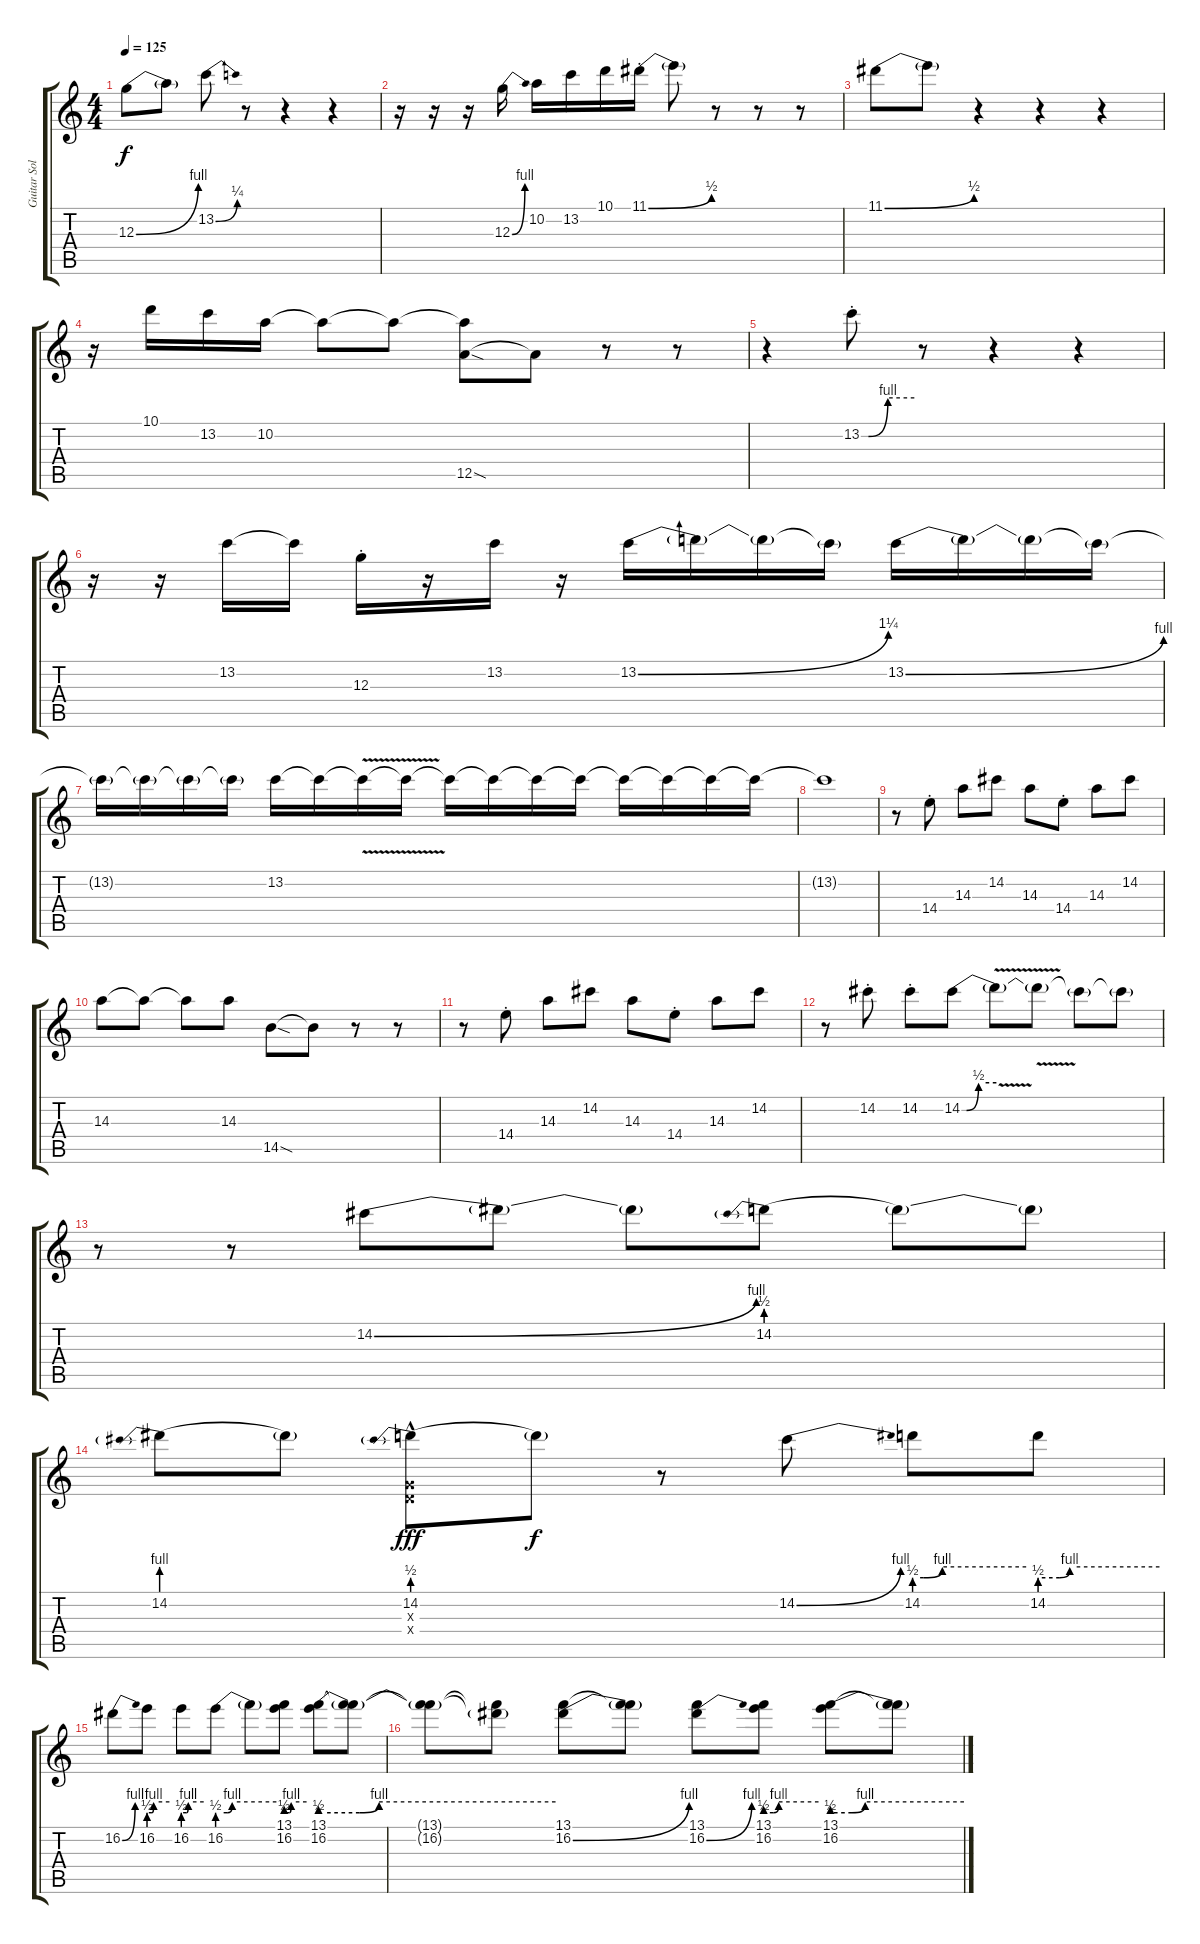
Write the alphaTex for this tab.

\track ("Guitar Solo" "Guitar Sol") {instrument overdrivenguitar}
\staff {score tabs}
\tuning (E4 B3 G3 D3 A2 E2) {hide}
\ts (4 4)
\tempo 125
\clef g2
\ks c
12.3{be (bend 0 0 60 4)}.8{dy f} 12.3{t}.8 13.2{be (bend 0 0 60 1)}.8 r.8 r.4 r.4 |
r.16 r.16 r.16 12.3{be (bend 0 0 60 4)}.16 10.2.16 13.2.16 10.1.16 11.1{be (bend 0 0 60 2) st}.16 11.1{t}.8 r.8 r.8 r.8 |
11.1{be (bend 0 0 60 2)}.8 11.1{t}.8 r.4 r.4 r.4 |
r.16 10.1.16 13.2.16 10.2.16 10.2{t}.8 10.2{t}.8 (10.2{t} 12.5{sod}).8 12.5{t}.8 r.8 r.8 |
r.4 13.2{be (custom 0 0 8 0 30 4 60 4) st}.8 r.8 r.4 r.4 |
r.16 r.16 13.2.16 13.2{t}.16 12.3{st}.16 r.16 13.2.16 r.16 13.2{be (bend 0 0 60 5)}.16 13.2{t}.16 13.2{t}.16 13.2{t}.16 13.2{be (bend 0 0 60 4)}.16 13.2{t}.16 13.2{t}.16 13.2{t}.16 |
13.2{t}.16 13.2{t}.16 13.2{t}.16 13.2{t}.16 13.2.16 13.2{t}.16 13.2{v t}.16 13.2{t}.16 13.2{t}.16 13.2{t}.16 13.2{t}.16 13.2{t}.16 13.2{t}.16 13.2{t}.16 13.2{t}.16 13.2{t}.16 |
13.2{t}.1 |
r.8 14.4{st}.8 14.3.8 14.2.8 14.3.8 14.4{st}.8 14.3.8 14.2.8 |
14.3.8 14.3{t}.8 14.3{t}.8 14.3.8 14.5{sod}.8 14.5{t}.8 r.8 r.8 |
r.8 14.4{st}.8 14.3.8 14.2.8 14.3.8 14.4{st}.8 14.3.8 14.2.8 |
r.8 14.2{st}.8 14.2{st}.8 14.2{be (custom 0 0 8 0 29 2 60 2)}.8 14.2{v t}.8 14.2{t}.8 14.2{t}.8 14.2{t}.8 |
r.8 r.8 14.2{be (bend 0 0 60 4)}.8 14.2{t}.8 14.2{t}.8 14.2{be (prebend 0 2 60 2)}.8 14.2{t}.8 14.2{t}.8 |
14.2{be (prebend 0 4 60 4)}.8 14.2{t}.8 (14.2{be (prebend 0 2 60 2)} 0.3{hac x} 0.4{hac x}).8{dy fff} 14.2{t}.8{dy f} r.8 14.2{be (bend 0 0 60 4)}.8 14.2{be (custom 0 2 5 2 15 4 60 4)}.8 14.2{be (custom 0 2 10 2 15 4 60 4)}.8 |
16.2{be (bend 0 0 60 4)}.8 16.2{be (custom 0 2 9 2 14 4 60 4)}.8 16.2{be (custom 0 2 10 2 15 4 60 4)}.8 16.2{be (custom 0 2 10 2 15 4 60 4)}.8 16.2{t}.8 (13.1 16.2{be (custom 0 2 10 2 15 4 60 4)}).8 (13.1 16.2{be (custom 0 2 10 2 15 4 60 4)}).8 (13.1{t} 16.2{t}).8 |
(13.1{t} 16.2{t}).8 (13.1{t} 16.2{t}).8 (13.1 16.2{be (bend 0 0 60 4)}).8 (13.1{t} 16.2{t}).8 (13.1 16.2{be (bend 0 0 60 4)}).8 (13.1 16.2{be (custom 0 2 9 2 15 4 60 4)}).8 (13.1 16.2{be (custom 0 2 9 2 15 4 60 4)}).8 (13.1{t} 16.2{t}).8
